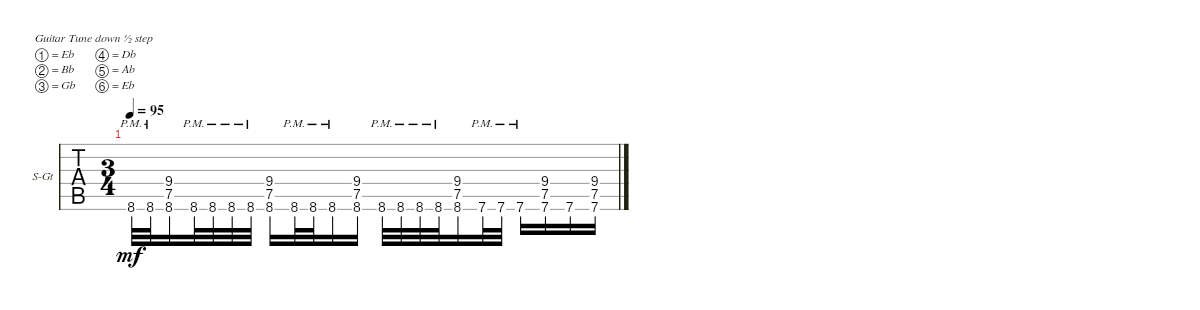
\defaultSystemsLayout 4
\bracketExtendMode groupsimilarinstruments
\firstSystemTrackNameOrientation horizontal
\otherSystemsTrackNameOrientation horizontal
\track ("Steel Guitar" "S-Gt") {instrument acousticguitarsteel}
\staff {tabs}
\tuning (Eb4 Bb3 Gb3 Db3 Ab2 Eb2)
\ts (3 4)
\tempo 95
\clef g2
\ks c
8.6{pm}.32{dy mf} 8.6{pm}.32 (8.6 7.5 9.4).16 8.6{pm}.32 8.6{pm}.32 8.6{pm}.32 8.6{pm}.32 (8.6 7.5 9.4).16 8.6{pm}.32 8.6{pm}.32 8.6{pm}.16 (8.6 7.5 9.4).16 8.6{pm}.32 8.6{pm}.32 8.6{pm}.32 8.6{pm}.32 (8.6 7.5 9.4).16 7.6{pm}.32 7.6{pm}.32 7.6{pm}.16 (7.6 7.5 9.4).16 7.6.16 (7.6 7.5 9.4).16
